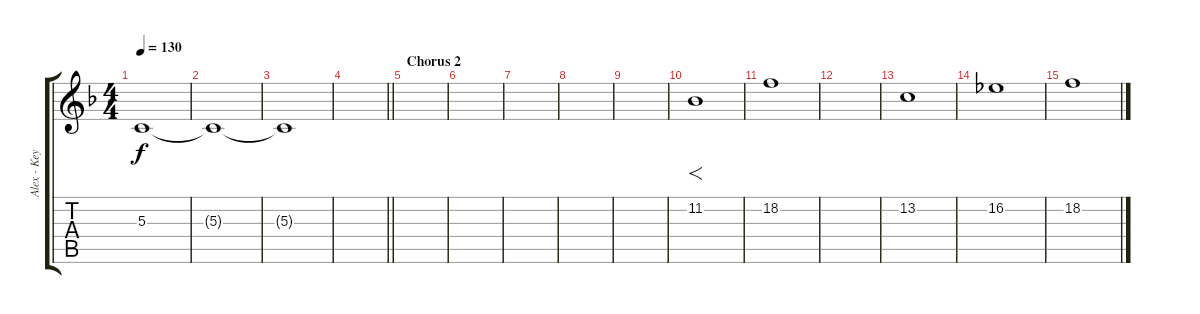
\track ("Alex - Keyboard Strings" "Alex - Key") {instrument stringensemble1}
\staff {score tabs}
\tuning (E4 B3 G3 D3 A2 E2) {hide}
\ts (4 4)
\tempo 130
\clef g2
\ks f
5.3.1{dy f} |
5.3{t}.1 |
5.3{t}.1 |
\barLineRight lightlight
|
\section ("" "Chorus 2")
|
|
|
|
|
11.2.1{f} |
18.2.1 |
|
13.2.1 |
16.2.1 |
18.2.1
